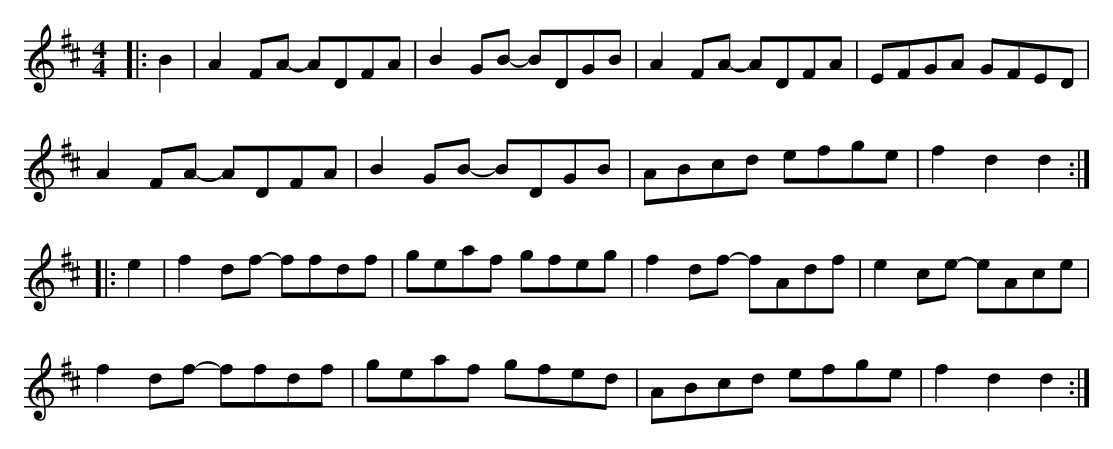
X:1
M:4/4
K:D
|:B2|A2FA- ADFA|B2GB- BDGB|A2FA- ADFA|EFGA GFED|
A2FA- ADFA|B2GB- BDGB|ABcd efge|f2d2 d2:|
|:e2|f2df- ffdf|geaf gfeg|f2df- fAdf|e2ce- eAce|
f2df- ffdf|geaf gfed|ABcd efge|f2d2 d2:|
